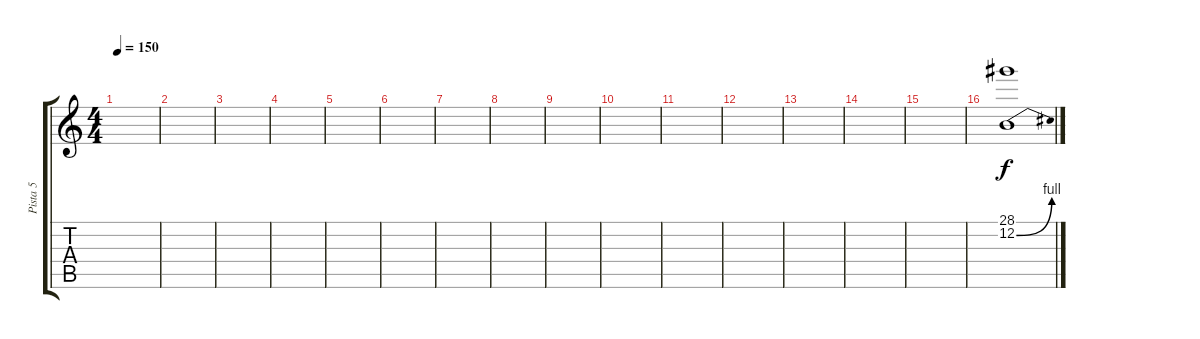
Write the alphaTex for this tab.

\track ("Pista 5" "Pista 5") {instrument stringensemble1}
\staff {score tabs}
\tuning (E4 B3 G3 D3 A2 D2) {hide}
\ts (4 4)
\tempo 150
\clef g2
\ks c
|
|
|
|
|
|
|
|
|
|
|
|
|
|
|
(28.1 12.2{be (bend 0 0 60 4)}).1
